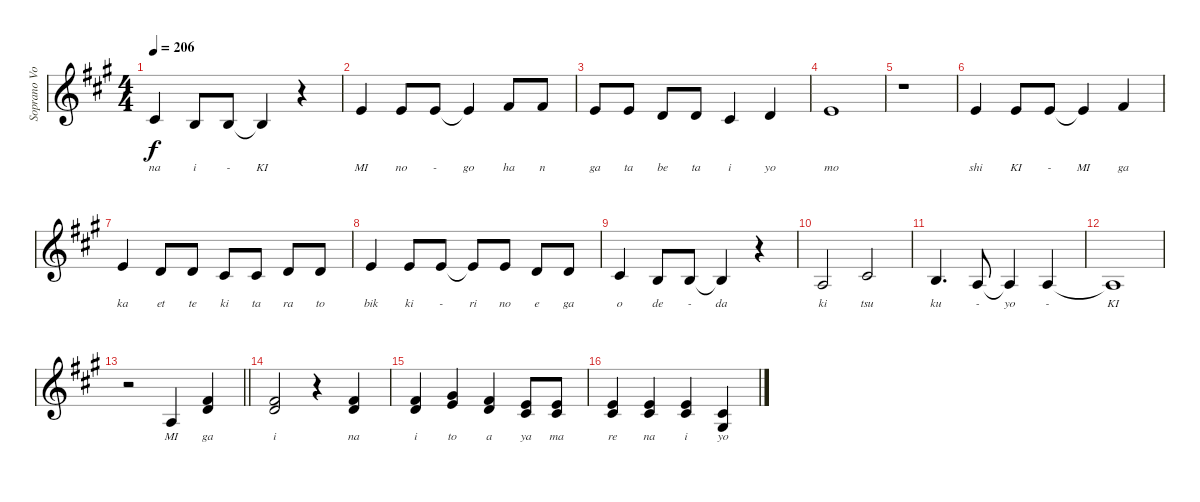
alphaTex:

\track ("Soprano Voice" "Soprano Vo") {instrument altosax}
\staff {score}
\tuning (E4 B3 G3 D3 A2 E2 B1) {hide}
\ts (4 4)
\tempo 206
\clef g2
\ks a
2.2.4{lyrics (0 "na") lyrics (1 "") lyrics (2 "") lyrics (3 "") lyrics (4 "") dy f} 0.2.8{lyrics (0 "i") lyrics (1 "") lyrics (2 "") lyrics (3 "") lyrics (4 "")} 0.2.8{lyrics (0 "-") lyrics (1 "") lyrics (2 "") lyrics (3 "") lyrics (4 "")} 0.2{t}.4{lyrics (0 "KI") lyrics (1 "") lyrics (2 "") lyrics (3 "") lyrics (4 "")} r.4 |
0.1.4{lyrics (0 "MI") lyrics (1 "") lyrics (2 "") lyrics (3 "") lyrics (4 "")} 0.1.8{lyrics (0 "no") lyrics (1 "") lyrics (2 "") lyrics (3 "") lyrics (4 "")} 0.1.8{lyrics (0 "-") lyrics (1 "") lyrics (2 "") lyrics (3 "") lyrics (4 "")} 0.1{t}.4{lyrics (0 "go") lyrics (1 "") lyrics (2 "") lyrics (3 "") lyrics (4 "")} 2.1.8{lyrics (0 "ha") lyrics (1 "") lyrics (2 "") lyrics (3 "") lyrics (4 "")} 2.1.8{lyrics (0 "n") lyrics (1 "") lyrics (2 "") lyrics (3 "") lyrics (4 "")} |
0.1.8{lyrics (0 "ga") lyrics (1 "") lyrics (2 "") lyrics (3 "") lyrics (4 "")} 0.1.8{lyrics (0 "ta") lyrics (1 "") lyrics (2 "") lyrics (3 "") lyrics (4 "")} 3.2.8{lyrics (0 "be") lyrics (1 "") lyrics (2 "") lyrics (3 "") lyrics (4 "")} 3.2.8{lyrics (0 "ta") lyrics (1 "") lyrics (2 "") lyrics (3 "") lyrics (4 "")} 2.2.4{lyrics (0 "i") lyrics (1 "") lyrics (2 "") lyrics (3 "") lyrics (4 "")} 3.2.4{lyrics (0 "yo") lyrics (1 "") lyrics (2 "") lyrics (3 "") lyrics (4 "")} |
0.1.1{lyrics (0 "mo") lyrics (1 "") lyrics (2 "") lyrics (3 "") lyrics (4 "")} |
r.1 |
0.1.4{lyrics (0 "shi") lyrics (1 "") lyrics (2 "") lyrics (3 "") lyrics (4 "")} 0.1.8{lyrics (0 "KI") lyrics (1 "") lyrics (2 "") lyrics (3 "") lyrics (4 "")} 0.1.8{lyrics (0 "-") lyrics (1 "") lyrics (2 "") lyrics (3 "") lyrics (4 "")} 0.1{t}.4{lyrics (0 "MI") lyrics (1 "") lyrics (2 "") lyrics (3 "") lyrics (4 "")} 2.1.4{lyrics (0 "ga") lyrics (1 "") lyrics (2 "") lyrics (3 "") lyrics (4 "")} |
0.1.4{lyrics (0 "ka") lyrics (1 "") lyrics (2 "") lyrics (3 "") lyrics (4 "")} 3.2.8{lyrics (0 "et") lyrics (1 "") lyrics (2 "") lyrics (3 "") lyrics (4 "")} 3.2.8{lyrics (0 "te") lyrics (1 "") lyrics (2 "") lyrics (3 "") lyrics (4 "")} 2.2.8{lyrics (0 "ki") lyrics (1 "") lyrics (2 "") lyrics (3 "") lyrics (4 "")} 2.2.8{lyrics (0 "ta") lyrics (1 "") lyrics (2 "") lyrics (3 "") lyrics (4 "")} 3.2.8{lyrics (0 "ra") lyrics (1 "") lyrics (2 "") lyrics (3 "") lyrics (4 "")} 3.2.8{lyrics (0 "to") lyrics (1 "") lyrics (2 "") lyrics (3 "") lyrics (4 "")} |
0.1.4{lyrics (0 "bik") lyrics (1 "") lyrics (2 "") lyrics (3 "") lyrics (4 "")} 0.1.8{lyrics (0 "ki") lyrics (1 "") lyrics (2 "") lyrics (3 "") lyrics (4 "")} 0.1.8{lyrics (0 "-") lyrics (1 "") lyrics (2 "") lyrics (3 "") lyrics (4 "")} 0.1{t}.8{lyrics (0 "ri") lyrics (1 "") lyrics (2 "") lyrics (3 "") lyrics (4 "")} 0.1.8{lyrics (0 "no") lyrics (1 "") lyrics (2 "") lyrics (3 "") lyrics (4 "")} 3.2.8{lyrics (0 "e") lyrics (1 "") lyrics (2 "") lyrics (3 "") lyrics (4 "")} 3.2.8{lyrics (0 "ga") lyrics (1 "") lyrics (2 "") lyrics (3 "") lyrics (4 "")} |
2.2.4{lyrics (0 "o") lyrics (1 "") lyrics (2 "") lyrics (3 "") lyrics (4 "")} 0.2.8{lyrics (0 "de") lyrics (1 "") lyrics (2 "") lyrics (3 "") lyrics (4 "")} 0.2.8{lyrics (0 "-") lyrics (1 "") lyrics (2 "") lyrics (3 "") lyrics (4 "")} 0.2{t}.4{lyrics (0 "da") lyrics (1 "") lyrics (2 "") lyrics (3 "") lyrics (4 "")} r.4 |
2.3.2{lyrics (0 "ki") lyrics (1 "") lyrics (2 "") lyrics (3 "") lyrics (4 "")} 2.2.2{lyrics (0 "tsu") lyrics (1 "") lyrics (2 "") lyrics (3 "") lyrics (4 "")} |
0.2.4{d lyrics (0 "ku") lyrics (1 "") lyrics (2 "") lyrics (3 "") lyrics (4 "")} 2.3.8{lyrics (0 "-") lyrics (1 "") lyrics (2 "") lyrics (3 "") lyrics (4 "")} 2.3{t}.4{lyrics (0 "yo") lyrics (1 "") lyrics (2 "") lyrics (3 "") lyrics (4 "")} 2.3.4{lyrics (0 "-") lyrics (1 "") lyrics (2 "") lyrics (3 "") lyrics (4 "")} |
2.3{t}.1{lyrics (0 "KI") lyrics (1 "") lyrics (2 "") lyrics (3 "") lyrics (4 "")} |
\barLineRight lightlight
r.2 2.3.4{lyrics (0 "MI") lyrics (1 "") lyrics (2 "") lyrics (3 "") lyrics (4 "")} (2.1 3.2).4{lyrics (0 "ga") lyrics (1 "") lyrics (2 "") lyrics (3 "") lyrics (4 "")} |
\section ("" "")
(2.1 3.2).2{lyrics (0 "i") lyrics (1 "") lyrics (2 "") lyrics (3 "") lyrics (4 "")} r.4 (2.1 3.2).4{lyrics (0 "na") lyrics (1 "") lyrics (2 "") lyrics (3 "") lyrics (4 "")} |
(2.1 3.2).4{lyrics (0 "i") lyrics (1 "") lyrics (2 "") lyrics (3 "") lyrics (4 "")} (0.1 9.2).4{lyrics (0 "to") lyrics (1 "") lyrics (2 "") lyrics (3 "") lyrics (4 "")} (2.1 3.2).4{lyrics (0 "a") lyrics (1 "") lyrics (2 "") lyrics (3 "") lyrics (4 "")} (0.1 2.2).8{lyrics (0 "ya") lyrics (1 "") lyrics (2 "") lyrics (3 "") lyrics (4 "")} (0.1 2.2).8{lyrics (0 "ma") lyrics (1 "") lyrics (2 "") lyrics (3 "") lyrics (4 "")} |
(0.1 2.2).4{lyrics (0 "re") lyrics (1 "") lyrics (2 "") lyrics (3 "") lyrics (4 "")} (0.1 2.2).4{lyrics (0 "na") lyrics (1 "") lyrics (2 "") lyrics (3 "") lyrics (4 "")} (0.1 2.2).4{lyrics (0 "i") lyrics (1 "") lyrics (2 "") lyrics (3 "") lyrics (4 "")} (2.2 1.3).4{lyrics (0 "yo") lyrics (1 "") lyrics (2 "") lyrics (3 "") lyrics (4 "")}
